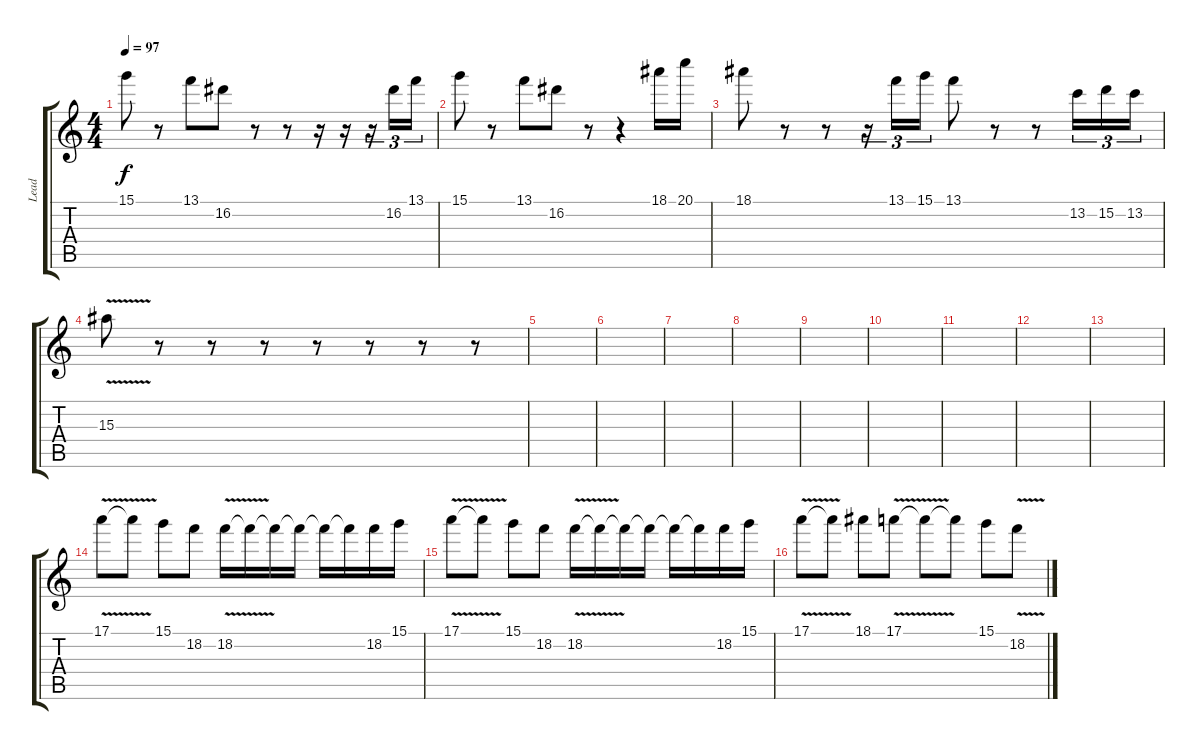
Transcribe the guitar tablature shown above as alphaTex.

\track ("Lead" "Lead") {instrument distortionguitar}
\staff {score tabs}
\tuning (E4 B3 G3 D3 A2 E2) {hide}
\ts (4 4)
\tempo 97
\clef g2
\ks c
15.1.8{dy f} r.8 13.1.8 16.2.8 r.8 r.8 r.16 r.16 r.16{tu (3 2)} 16.2.16{tu (3 2)} 13.1.16{tu (3 2)} |
15.1.8 r.8 13.1.8 16.2.8 r.8 r.4 18.1.16 20.1.16 |
18.1.8 r.8 r.8 r.16{tu (3 2)} 13.1.16{tu (3 2)} 15.1.16{tu (3 2)} 13.1.8 r.8 r.8 13.2.16{tu (3 2)} 15.2.16{tu (3 2)} 13.2.16{tu (3 2)} |
15.3{v}.8 r.8 r.8 r.8 r.8 r.8 r.8 r.8 |
|
|
|
|
|
|
|
|
|
17.1{v}.8 17.1{t}.8 15.1.8 18.2.8 18.2{v}.16 18.2{t}.16 18.2{t}.16 18.2{t}.16 18.2{t}.16 18.2{t}.16 18.2.16 15.1.16 |
17.1{v}.8 17.1{t}.8 15.1.8 18.2.8 18.2{v}.16 18.2{t}.16 18.2{t}.16 18.2{t}.16 18.2{t}.16 18.2{t}.16 18.2.16 15.1.16 |
17.1{v}.8 17.1{t}.8 18.1.8 17.1{v}.8 17.1{t}.8 17.1{t}.8 15.1.8 18.2{v}.8
